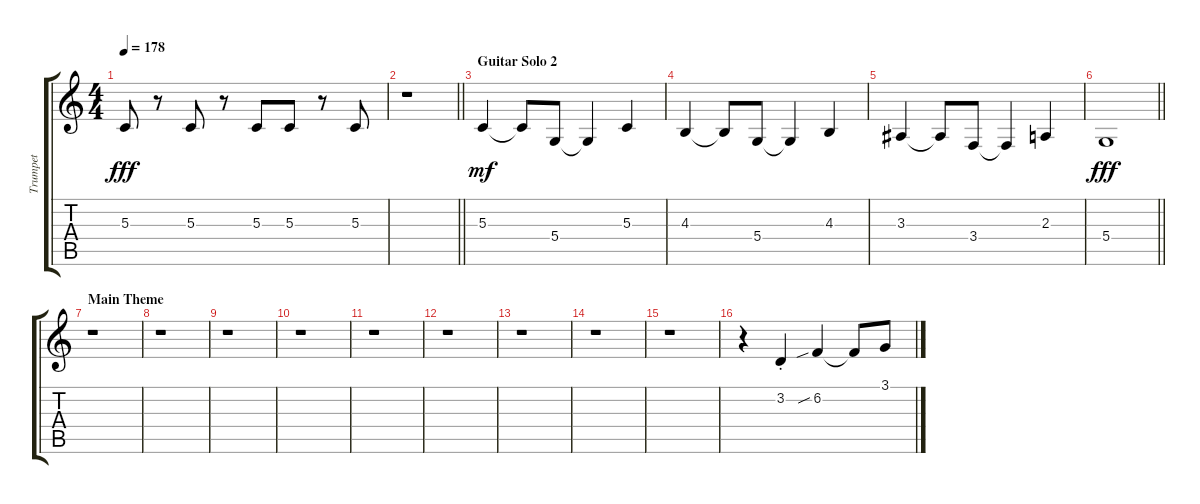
\track ("Trumpet" "Trumpet") {instrument trumpet}
\staff {score tabs}
\tuning (E4 B3 G3 D3 A2 E2) {hide}
\ts (4 4)
\tempo 178
\clef g2
\ks c
5.3.8{dy fff} r.8 5.3.8 r.8 5.3.8 5.3.8 r.8 5.3.8 |
\barLineRight lightlight
r.1 |
\section ("" "Guitar Solo 2")
5.3.4{dy mf} 5.3{t}.8 5.4.8 5.4{t}.4 5.3.4 |
4.3.4 4.3{t}.8 5.4.8 5.4{t}.4 4.3.4 |
3.3.4 3.3{t}.8 3.4.8 3.4{t}.4 2.3.4 |
\barLineRight lightlight
5.4.1{dy fff} |
\section ("" "Main Theme")
r.1 |
r.1 |
r.1 |
r.1 |
r.1 |
r.1 |
r.1 |
r.1 |
r.1 |
r.4 3.2{st}.4 6.2{sib}.4 6.2{t}.8 3.1.8
